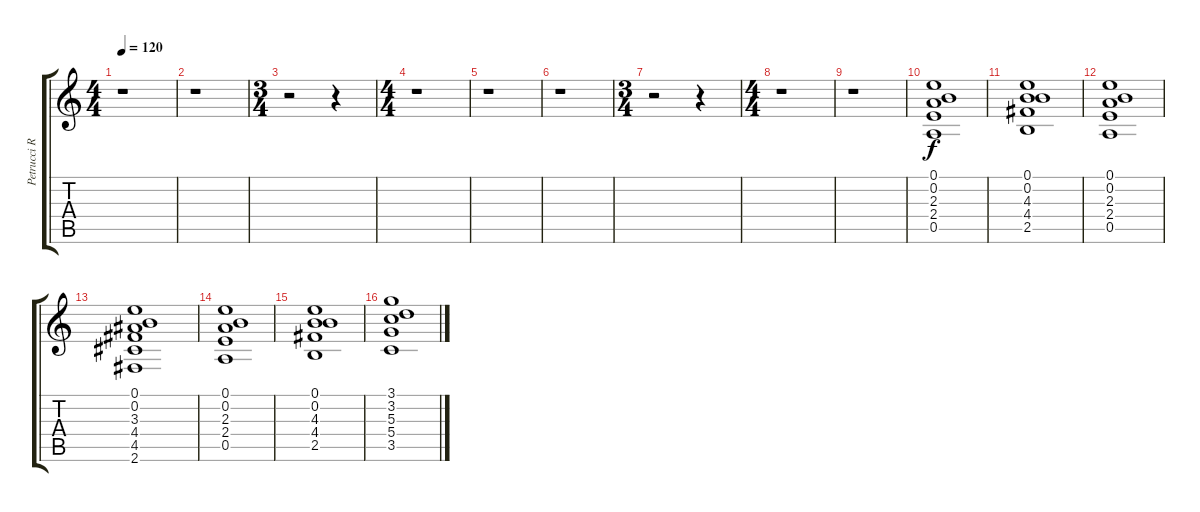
\track ("Petrucci Rhythm 3" "Petrucci R") {instrument acousticguitarsteel}
\staff {score tabs}
\tuning (E4 B3 G3 D3 A2 E2) {hide}
\ts (4 4)
\tempo 120
\clef g2
\ks c
r.1{dy f} |
r.1 |
\ts (3 4)
r.2 r.4 |
\ts (4 4)
r.1 |
r.1 |
r.1 |
\ts (3 4)
r.2 r.4 |
\ts (4 4)
r.1 |
r.1 |
(0.1 0.2 2.3 2.4 0.5).1 |
(0.1 0.2 4.3 4.4 2.5).1 |
(0.1 0.2 2.3 2.4 0.5).1 |
(0.1 0.2 3.3 4.4 4.5 2.6).1 |
(0.1 0.2 2.3 2.4 0.5).1 |
(0.1 0.2 4.3 4.4 2.5).1 |
(3.1 3.2 5.3 5.4 3.5).1
